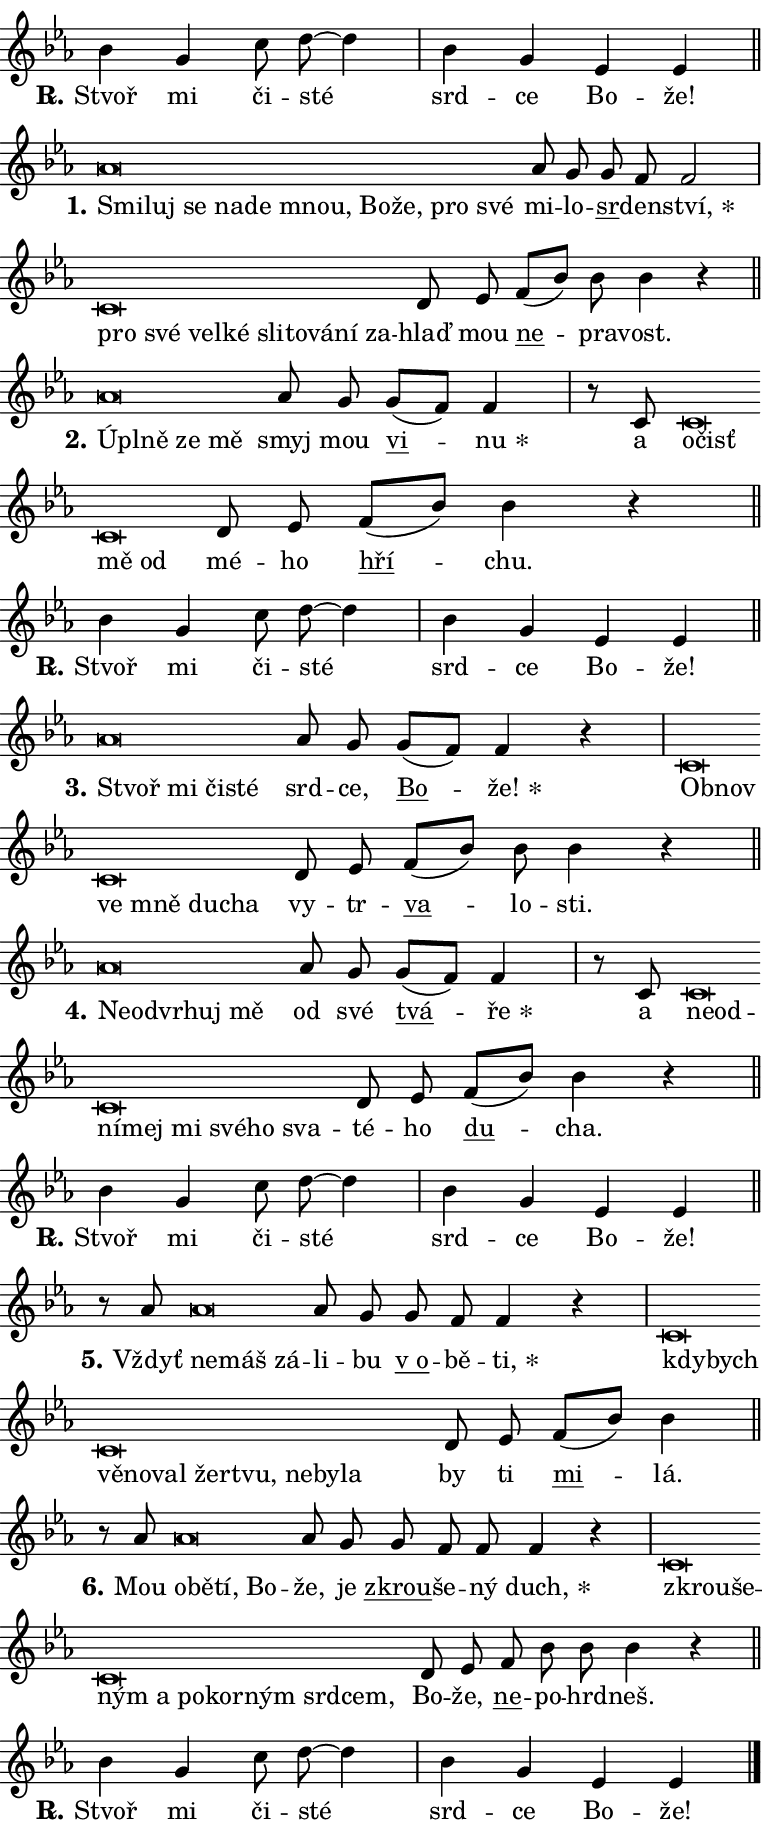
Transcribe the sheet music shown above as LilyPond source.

\version "2.24.0"
\header { tagline = "" }
\paper {
  indent = 0\cm
  top-margin = 0\cm
  right-margin = 0.13\cm % to fit lyric hyphens
  bottom-margin = 0\cm
  left-margin = 0\cm
  paper-width = 13\cm
  page-breaking = #ly:one-page-breaking
  system-system-spacing.basic-distance = #11
  score-system-spacing.basic-distance = #11
  ragged-last = ##f
}


%% Author: Thomas Morley
%% https://lists.gnu.org/archive/html/lilypond-user/2020-05/msg00002.html
#(define (line-position grob)
"Returns position of @var[grob} in current system:
   @code{'start}, if at first time-step
   @code{'end}, if at last time-step
   @code{'middle} otherwise
"
  (let* ((col (ly:item-get-column grob))
         (ln (ly:grob-object col 'left-neighbor))
         (rn (ly:grob-object col 'right-neighbor))
         (col-to-check-left (if (ly:grob? ln) ln col))
         (col-to-check-right (if (ly:grob? rn) rn col))
         (break-dir-left
           (and
             (ly:grob-property col-to-check-left 'non-musical #f)
             (ly:item-break-dir col-to-check-left)))
         (break-dir-right
           (and
             (ly:grob-property col-to-check-right 'non-musical #f)
             (ly:item-break-dir col-to-check-right))))
        (cond ((eqv? 1 break-dir-left) 'start)
              ((eqv? -1 break-dir-right) 'end)
              (else 'middle))))

#(define (tranparent-at-line-position vctor)
  (lambda (grob)
  "Relying on @code{line-position} select the relevant enry from @var{vctor}.
Used to determine transparency,"
    (case (line-position grob)
      ((end) (not (vector-ref vctor 0)))
      ((middle) (not (vector-ref vctor 1)))
      ((start) (not (vector-ref vctor 2))))))

noteHeadBreakVisibility =
#(define-music-function (break-visibility)(vector?)
"Makes @code{NoteHead}s transparent relying on @var{break-visibility}"
#{
  \override NoteHead.transparent =
    #(tranparent-at-line-position break-visibility)
#})

#(define delete-ledgers-for-transparent-note-heads
  (lambda (grob)
    "Reads whether a @code{NoteHead} is transparent.
If so this @code{NoteHead} is removed from @code{'note-heads} from
@var{grob}, which is supposed to be @code{LedgerLineSpanner}.
As a result ledgers are not printed for this @code{NoteHead}"
    (let* ((nhds-array (ly:grob-object grob 'note-heads))
           (nhds-list
             (if (ly:grob-array? nhds-array)
                 (ly:grob-array->list nhds-array)
                 '()))
           ;; Relies on the transparent-property being done before
           ;; Staff.LedgerLineSpanner.after-line-breaking is executed.
           ;; This is fragile ...
           (to-keep
             (remove
               (lambda (nhd)
                 (ly:grob-property nhd 'transparent #f))
               nhds-list)))
      ;; TODO find a better method to iterate over grob-arrays, similiar
      ;; to filter/remove etc for lists
      ;; For now rebuilt from scratch
      (set! (ly:grob-object grob 'note-heads)  '())
      (for-each
        (lambda (nhd)
          (ly:pointer-group-interface::add-grob grob 'note-heads nhd))
        to-keep))))

squashNotes = {
  \override NoteHead.X-extent = #'(-0.2 . 0.2)
  \override NoteHead.Y-extent = #'(-0.75 . 0)
  \override NoteHead.stencil =
    #(lambda (grob)
       (let ((pos (ly:grob-property grob 'staff-position)))
         (begin
           (if (< pos -7) (display "ERROR: Lower brevis then expected\n") (display ""))
           (if (<= pos -6) ly:text-interface::print ly:note-head::print))))
}
unSquashNotes = {
  \revert NoteHead.X-extent
  \revert NoteHead.Y-extent
  \revert NoteHead.stencil
}

hideNotes = \noteHeadBreakVisibility #begin-of-line-visible
unHideNotes = \noteHeadBreakVisibility #all-visible

% work-around for resetting accidentals
% https://lilypond.org/doc/v2.23/Documentation/notation/displaying-rhythms#unmetered-music
cadenzaMeasure = {
  \cadenzaOff
  \partial 1024 s1024
  \cadenzaOn
}

#(define-markup-command (accent layout props text) (markup?)
  "Underline accented syllable"
  (interpret-markup layout props
    #{\markup \override #'(offset . 4.3) \underline { #text }#}))

responsum = \markup \concat {
  "R" \hspace #-1.05 \path #0.1 #'((moveto 0 0.07) (lineto 0.9 0.8)) \hspace #0.05 "."
}

spaceSize = #0.6828661417322834 % exact space size for TeX Gyre Schola

\layout {
  \context {
    \Staff
    \remove "Time_signature_engraver"
    \override LedgerLineSpanner.after-line-breaking = #delete-ledgers-for-transparent-note-heads
  }
  \context {
    \Lyrics {
      \override LyricSpace.minimum-distance = \spaceSize
      \override LyricText.font-name = #"TeX Gyre Schola"
      \override LyricText.font-size = 1
      \override StanzaNumber.font-name = #"TeX Gyre Schola Bold"
      \override StanzaNumber.font-size = 1
    }
  }
  \context {
    \Score 
    \override NoteHead.text =
      #(lambda (grob) 
        (let ((pos (ly:grob-property grob 'staff-position)))
          #{\markup {
            \combine
              \halign #-0.55 \raise #(if (= pos -6) 0 0.5) \override #'(thickness . 2) \draw-line #'(3.2 . 0)
              \musicglyph "noteheads.sM1"
          }#}))
  }
}

% magnetic-lyrics.ily
%
%   written by
%     Jean Abou Samra <jean@abou-samra.fr>
%     Werner Lemberg <wl@gnu.org>
%
%   adapted by
%     Jiri Hon <jiri.hon@gmail.com>
%
% Version 2022-Apr-15

% https://www.mail-archive.com/lilypond-user@gnu.org/msg149350.html

#(define (Left_hyphen_pointer_engraver context)
   "Collect syllable-hyphen-syllable occurrences in lyrics and store
them in properties.  This engraver only looks to the left.  For
example, if the lyrics input is @code{foo -- bar}, it does the
following.

@itemize @bullet
@item
Set the @code{text} property of the @code{LyricHyphen} grob between
@q{foo} and @q{bar} to @code{foo}.

@item
Set the @code{left-hyphen} property of the @code{LyricText} grob with
text @q{foo} to the @code{LyricHyphen} grob between @q{foo} and
@q{bar}.
@end itemize

Use this auxiliary engraver in combination with the
@code{lyric-@/text::@/apply-@/magnetic-@/offset!} hook."
   (let ((hyphen #f)
         (text #f))
     (make-engraver
      (acknowledgers
       ((lyric-syllable-interface engraver grob source-engraver)
        (set! text grob)))
      (end-acknowledgers
       ((lyric-hyphen-interface engraver grob source-engraver)
        ;(when (not (grob::has-interface grob 'lyric-space-interface))
          (set! hyphen grob)));)
      ((stop-translation-timestep engraver)
       (when (and text hyphen)
         (ly:grob-set-object! text 'left-hyphen hyphen))
       (set! text #f)
       (set! hyphen #f)))))

#(define (lyric-text::apply-magnetic-offset! grob)
   "If the space between two syllables is less than the value in
property @code{LyricText@/.details@/.squash-threshold}, move the right
syllable to the left so that it gets concatenated with the left
syllable.

Use this function as a hook for
@code{LyricText@/.after-@/line-@/breaking} if the
@code{Left_@/hyphen_@/pointer_@/engraver} is active."
   (let ((hyphen (ly:grob-object grob 'left-hyphen #f)))
     (when hyphen
       (let ((left-text (ly:spanner-bound hyphen LEFT)))
         (when (grob::has-interface left-text 'lyric-syllable-interface)
           (let* ((common (ly:grob-common-refpoint grob left-text X))
                  (this-x-ext (ly:grob-extent grob common X))
                  (left-x-ext
                   (begin
                     ;; Trigger magnetism for left-text.
                     (ly:grob-property left-text 'after-line-breaking)
                     (ly:grob-extent left-text common X)))
                  ;; `delta` is the gap width between two syllables.
                  (delta (- (interval-start this-x-ext)
                            (interval-end left-x-ext)))
                  (details (ly:grob-property grob 'details))
                  (threshold (assoc-get 'squash-threshold details 0.2)))
             (when (< delta threshold)
               (let* (;; We have to manipulate the input text so that
                      ;; ligatures crossing syllable boundaries are not
                      ;; disabled.  For languages based on the Latin
                      ;; script this is essentially a beautification.
                      ;; However, for non-Western scripts it can be a
                      ;; necessity.
                      (lt (ly:grob-property left-text 'text))
                      (rt (ly:grob-property grob 'text))
                      (is-space (grob::has-interface hyphen 'lyric-space-interface))
                      (space (if is-space " " ""))
                      (extra-delta (if is-space spaceSize 0))
                      ;; Append new syllable.
                      (ltrt-space (if (and (string? lt) (string? rt))
                                (string-append lt space rt)
                                (make-concat-markup (list lt space rt))))
                      ;; Right-align `ltrt` to the right side.
                      (ltrt-space-markup (grob-interpret-markup
                               grob
                               (make-translate-markup
                                (cons (interval-length this-x-ext) 0)
                                (make-right-align-markup ltrt-space)))))
                 (begin
                   ;; Don't print `left-text`.
                   (ly:grob-set-property! left-text 'stencil #f)
                   ;; Set text and stencil (which holds all collected
                   ;; syllables so far) and shift it to the left.
                   (ly:grob-set-property! grob 'text ltrt-space)
                   (ly:grob-set-property! grob 'stencil ltrt-space-markup)
                   (ly:grob-translate-axis! grob (- (- delta extra-delta)) X))))))))))


#(define (lyric-hyphen::displace-bounds-first grob)
   ;; Make very sure this callback isn't triggered too early.
   (let ((left (ly:spanner-bound grob LEFT))
         (right (ly:spanner-bound grob RIGHT)))
     (ly:grob-property left 'after-line-breaking)
     (ly:grob-property right 'after-line-breaking)
     (ly:lyric-hyphen::print grob)))

squashThreshold = #0.4

\layout {
  \context {
    \Lyrics
    \consists #Left_hyphen_pointer_engraver
    \override LyricText.after-line-breaking =
      #lyric-text::apply-magnetic-offset!
    \override LyricHyphen.stencil = #lyric-hyphen::displace-bounds-first
    \override LyricText.details.squash-threshold = \squashThreshold
    \override LyricHyphen.minimum-distance = 0
    \override LyricHyphen.minimum-length = \squashThreshold
  }
}

squashText = \override LyricText.details.squash-threshold = 9999
unSquashText = \override LyricText.details.squash-threshold = \squashThreshold

leftText = \override LyricText.self-alignment-X = #LEFT
unLeftText = \revert LyricText.self-alignment-X

starOffset = #(lambda (grob) 
                (let ((x_offset (ly:self-alignment-interface::aligned-on-x-parent grob)))
                  (if (= x_offset 0) 0 (+ x_offset 1.2))))

star = #(define-music-function (syllable)(string?)
"Append star separator at the end of a syllable"
#{
  \once \override LyricText.X-offset = #starOffset
  \lyricmode { \markup {
    #syllable
    \override #'((font-name . "TeX Gyre Schola Bold")) \hspace #0.2 \lower #0.65 \larger "*"
  } }
#})

starAccent = #(define-music-function (syllable)(string?)
"Append star separator at the end of a syllable and make accent"
#{
  \once \override LyricText.X-offset = #starOffset
  \lyricmode { \markup {
    \accent #syllable
    \override #'((font-name . "TeX Gyre Schola Bold")) \hspace #0.2 \lower #0.65 \larger "*"
  } }
#})

breath = #(define-music-function (syllable)(string?)
"Append breathing indicator at the end of a syllable"
#{
  \lyricmode { \markup { #syllable "+" } }
#})

optionalBreath = #(define-music-function (syllable)(string?)
"Append optional breathing indicator at the end of a syllable"
#{
  \lyricmode { \markup { #syllable "(+)" } }
#})


\score {
    <<
        \new Voice = "melody" { \cadenzaOn \key es \major \relative { bes'4 g c8 d8~ 4 \cadenzaMeasure \bar "|" bes4 g \bar "" es es \cadenzaMeasure \bar "||" \break } }
        \new Lyrics \lyricsto "melody" { \lyricmode { \set stanza = \responsum
Stvoř mi či -- sté srd -- ce Bo -- že! } }
    >>
    \layout {}
}

\score {
    <<
        \new Voice = "melody" { \cadenzaOn \key es \major \relative { \squashNotes as'\breve*1/16 \hideNotes \breve*1/16 \bar "" \breve*1/16 \bar "" \breve*1/16 \bar "" \breve*1/16 \bar "" \breve*1/16 \bar "" \breve*1/16 \bar "" \breve*1/16 \bar "" \breve*1/16 \breve*1/16 \bar "" \unHideNotes \unSquashNotes as8 g \bar "" g f f2 \cadenzaMeasure \bar "|" \squashNotes c\breve*1/16 \hideNotes \breve*1/16 \bar "" \breve*1/16 \bar "" \breve*1/16 \bar "" \breve*1/16 \bar "" \breve*1/16 \bar "" \breve*1/16 \bar "" \breve*1/16 \breve*1/16 \bar "" \unHideNotes \unSquashNotes d8 es \bar "" f[( bes)] bes bes4 r \cadenzaMeasure \bar "||" \break } }
        \new Lyrics \lyricsto "melody" { \lyricmode { \set stanza = "1."
\leftText Smi -- \squashText luj se na -- de mnou, Bo -- že, pro své \unLeftText \unSquashText mi -- lo -- \markup \accent sr -- den -- \star ství, \leftText pro \squashText své vel -- ké sli -- to -- vá -- ní za -- \unLeftText \unSquashText hlaď mou \markup \accent ne -- pra -- vost. } }
    >>
    \layout {}
}

\score {
    <<
        \new Voice = "melody" { \cadenzaOn \key es \major \relative { \squashNotes as'\breve*1/16 \hideNotes \breve*1/16 \bar "" \breve*1/16 \breve*1/16 \bar "" \unHideNotes \unSquashNotes as8 g \bar "" g[( f)] f4 \cadenzaMeasure \bar "|" r8 c \squashNotes c\breve*1/16 \hideNotes \breve*1/16 \bar "" \breve*1/16 \breve*1/16 \bar "" \unHideNotes \unSquashNotes d8 es \bar "" f[( bes)] bes4 r \cadenzaMeasure \bar "||" \break } }
        \new Lyrics \lyricsto "melody" { \lyricmode { \set stanza = "2."
\leftText Úpl -- \squashText ně ze mě \unLeftText \unSquashText smyj mou \markup \accent vi -- \star nu a \leftText o -- \squashText čisť mě od \unLeftText \unSquashText mé -- ho \markup \accent hří -- chu. } }
    >>
    \layout {}
}

\score {
    <<
        \new Voice = "melody" { \cadenzaOn \key es \major \relative { bes'4 g c8 d8~ 4 \cadenzaMeasure \bar "|" bes4 g \bar "" es es \cadenzaMeasure \bar "||" \break } }
        \new Lyrics \lyricsto "melody" { \lyricmode { \set stanza = \responsum
Stvoř mi či -- sté srd -- ce Bo -- že! } }
    >>
    \layout {}
}

\score {
    <<
        \new Voice = "melody" { \cadenzaOn \key es \major \relative { \squashNotes as'\breve*1/16 \hideNotes \breve*1/16 \bar "" \breve*1/16 \breve*1/16 \bar "" \unHideNotes \unSquashNotes as8 g \bar "" g[( f)] f4 r \cadenzaMeasure \bar "|" \squashNotes c\breve*1/16 \hideNotes \breve*1/16 \bar "" \breve*1/16 \bar "" \breve*1/16 \bar "" \breve*1/16 \breve*1/16 \bar "" \unHideNotes \unSquashNotes d8 es \bar "" f[( bes)] bes bes4 r \cadenzaMeasure \bar "||" \break } }
        \new Lyrics \lyricsto "melody" { \lyricmode { \set stanza = "3."
\leftText Stvoř \squashText mi či -- sté \unLeftText \unSquashText srd -- ce, \markup \accent Bo -- \star že! \leftText Ob -- \squashText nov ve mně du -- cha \unLeftText \unSquashText vy -- tr -- \markup \accent va -- lo -- sti. } }
    >>
    \layout {}
}

\score {
    <<
        \new Voice = "melody" { \cadenzaOn \key es \major \relative { \squashNotes as'\breve*1/16 \hideNotes \breve*1/16 \bar "" \breve*1/16 \bar "" \breve*1/16 \breve*1/16 \bar "" \unHideNotes \unSquashNotes as8 g \bar "" g[( f)] f4 \cadenzaMeasure \bar "|" r8 c \squashNotes c\breve*1/16 \hideNotes \breve*1/16 \bar "" \breve*1/16 \bar "" \breve*1/16 \bar "" \breve*1/16 \bar "" \breve*1/16 \bar "" \breve*1/16 \breve*1/16 \bar "" \unHideNotes \unSquashNotes d8 es \bar "" f[( bes)] bes4 r \cadenzaMeasure \bar "||" \break } }
        \new Lyrics \lyricsto "melody" { \lyricmode { \set stanza = "4."
\leftText Ne -- \squashText od -- vr -- huj mě \unLeftText \unSquashText od své \markup \accent tvá -- \star ře a \leftText ne -- \squashText od -- ní -- mej mi své -- ho sva -- \unLeftText \unSquashText té -- ho \markup \accent du -- cha. } }
    >>
    \layout {}
}

\score {
    <<
        \new Voice = "melody" { \cadenzaOn \key es \major \relative { bes'4 g c8 d8~ 4 \cadenzaMeasure \bar "|" bes4 g \bar "" es es \cadenzaMeasure \bar "||" \break } }
        \new Lyrics \lyricsto "melody" { \lyricmode { \set stanza = \responsum
Stvoř mi či -- sté srd -- ce Bo -- že! } }
    >>
    \layout {}
}

\score {
    <<
        \new Voice = "melody" { \cadenzaOn \key es \major \relative { r8 as' \squashNotes as\breve*1/16 \hideNotes \breve*1/16 \breve*1/16 \bar "" \unHideNotes \unSquashNotes as8 g \bar "" g f f4 r \cadenzaMeasure \bar "|" \squashNotes c\breve*1/16 \hideNotes \breve*1/16 \bar "" \breve*1/16 \bar "" \breve*1/16 \bar "" \breve*1/16 \bar "" \breve*1/16 \bar "" \breve*1/16 \bar "" \breve*1/16 \bar "" \breve*1/16 \breve*1/16 \bar "" \unHideNotes \unSquashNotes d8 es \bar "" f[( bes)] bes4 \cadenzaMeasure \bar "||" \break } }
        \new Lyrics \lyricsto "melody" { \lyricmode { \set stanza = "5."
Vždyť \leftText ne -- \squashText máš zá -- \unLeftText \unSquashText li -- bu \markup \accent "v o" -- bě -- \star ti, \leftText kdy -- \squashText bych vě -- no -- val žer -- tvu, ne -- by -- la \unLeftText \unSquashText by ti \markup \accent mi -- lá. } }
    >>
    \layout {}
}

\score {
    <<
        \new Voice = "melody" { \cadenzaOn \key es \major \relative { r8 as' \squashNotes as\breve*1/16 \hideNotes \breve*1/16 \bar "" \breve*1/16 \breve*1/16 \bar "" \unHideNotes \unSquashNotes as8 g \bar "" g f f f4 r \cadenzaMeasure \bar "|" \squashNotes c\breve*1/16 \hideNotes \breve*1/16 \bar "" \breve*1/16 \bar "" \breve*1/16 \bar "" \breve*1/16 \bar "" \breve*1/16 \bar "" \breve*1/16 \bar "" \breve*1/16 \breve*1/16 \bar "" \unHideNotes \unSquashNotes d8 es \bar "" f bes bes bes4 r \cadenzaMeasure \bar "||" \break } }
        \new Lyrics \lyricsto "melody" { \lyricmode { \set stanza = "6."
Mou \leftText o -- \squashText bě -- tí, Bo -- \unLeftText \unSquashText že, je \markup \accent zkrou -- še -- ný \star duch, \leftText zkrou -- \squashText še -- ným a po -- kor -- ným srd -- cem, \unLeftText \unSquashText Bo -- že, \markup \accent ne -- po -- hrd -- neš. } }
    >>
    \layout {}
}

\score {
    <<
        \new Voice = "melody" { \cadenzaOn \key es \major \relative { bes'4 g c8 d8~ 4 \cadenzaMeasure \bar "|" bes4 g \bar "" es es \cadenzaMeasure \bar "||" \break } \bar "|." }
        \new Lyrics \lyricsto "melody" { \lyricmode { \set stanza = \responsum
Stvoř mi či -- sté srd -- ce Bo -- že! } }
    >>
    \layout {}
}
